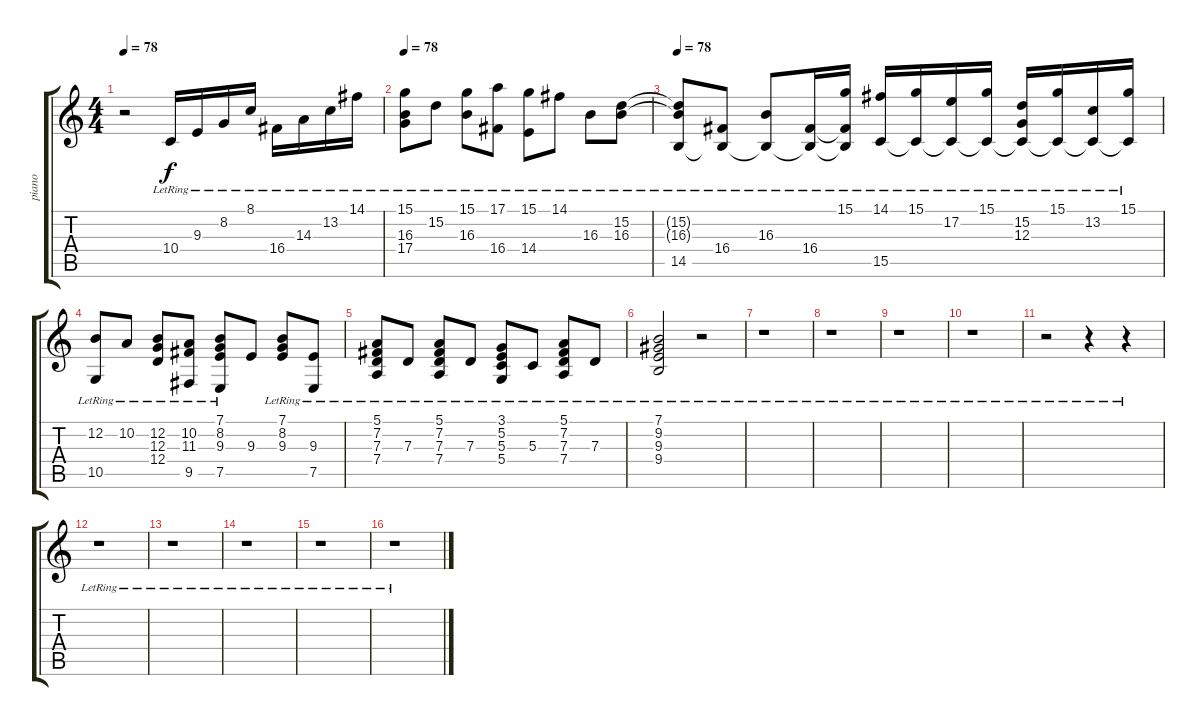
\track ("piano" "piano") {instrument acousticgrandpiano}
\staff {score tabs}
\tuning (E4 B3 G3 D3 A2 E2) {hide}
\ts (4 4)
\tempo 78
\clef g2
\ks c
r.2{dy f instrument brightacousticpiano} 10.4{lr}.16 9.3{lr}.16 8.2{lr}.16 8.1{lr}.16 16.4{lr}.16 14.3{lr}.16 13.2{lr}.16 14.1{lr}.16 |
\tempo 78
(15.1{lr} 16.3{lr} 17.4{lr}).8 15.2{lr}.8 (15.1{lr} 16.3{lr}).8 (17.1{lr} 16.4{lr}).8 (15.1{lr} 14.4{lr}).8 14.1{lr}.8 16.3{lr}.8 (15.2{lr} 16.3{lr}).8 |
\tempo 78
(15.2{t} 16.3{t} 14.5{lr}).8 (16.4{lr} 14.5{t}).8 (16.3{lr} 14.5{t}).8 (16.4{lr} 14.5{t}).16 (15.1{lr} 16.4{t} 14.5{t}).16 (14.1{lr} 15.5).16 (15.1{lr} 15.5{t}).16 (17.2{lr} 15.5{t}).16 (15.1{lr} 15.5{t}).16 (15.2{lr} 12.3{lr} 15.5{t}).16 (15.1{lr} 15.5{t}).16 (13.2{lr} 15.5{t}).16 (15.1{lr} 15.5{t}).16 |
(12.2{lr} 10.5{lr}).8 10.2{lr}.8 (12.2{lr} 12.3{lr} 12.4{lr}).8 (10.2{lr} 11.3{lr} 9.5{lr}).8 (7.1{lr} 8.2{lr} 9.3{lr} 7.5{lr}).8 9.3.8 (7.1{lr} 8.2{lr} 9.3{lr}).8 (9.3 7.5{lr}).8 |
(5.1{lr} 7.2{lr} 7.3{lr} 7.4{lr}).8 7.3{lr}.8 (5.1{lr} 7.2{lr} 7.3{lr} 7.4{lr}).8 7.3{lr}.8 (3.1{lr} 5.2{lr} 5.3{lr} 5.4{lr}).8 5.3{lr}.8 (5.1{lr} 7.2{lr} 7.3{lr} 7.4{lr}).8 7.3{lr}.8 |
(7.1{lr} 9.2 9.3{lr} 9.4).2 r.2 |
r.1 |
r.1 |
r.1 |
r.1 |
r.2 r.4 r.4 |
r.1 |
r.1 |
r.1 |
r.1 |
r.1
